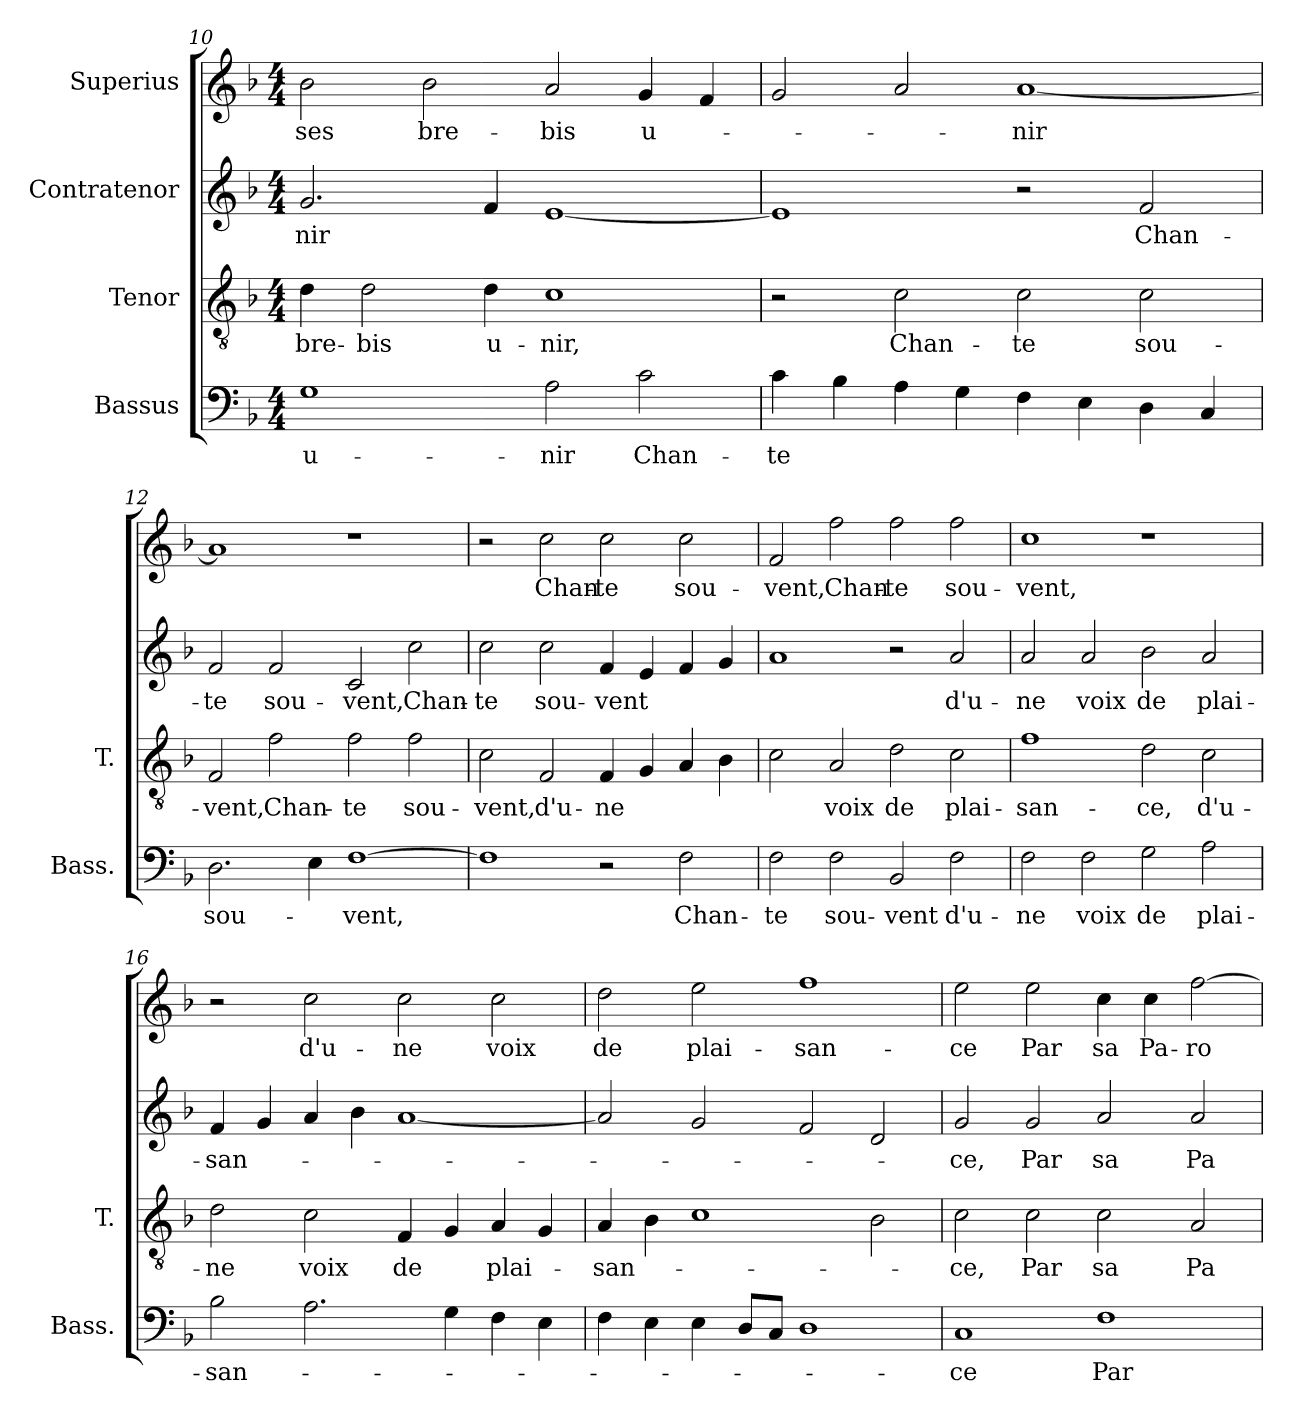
**kern	**text	**kern	**text	**kern	**text	**kern	**text
*part4	*part4	*part3	*part3	*part2	*part2	*part1	*part1
*staff4	*staff4	*staff3	*staff3	*staff2	*staff2	*staff1	*staff1
*I"Bassus	*	*I"Tenor	*	*I"Contratenor	*	*I"Superius	*
*I'Bass.	*	*I'T.	*	*	*	*	*
*clefF4	*	*clefGv2	*	*clefG2	*	*clefG2	*
*	*	*ITrd7c12	*	*	*	*	*
*k[b-]	*	*k[b-]	*	*k[b-]	*	*k[b-]	*
*F:	*	*F:	*	*F:	*	*F:	*
*M4/4	*	*M4/4	*	*M4/4	*	*M4/4	*
=10	=10	=10	=10	=10	=10	=10	=10
1G\	u-	4D\	bre-	2.g/	-nir	2b-\	ses
.	.	2D\	-bis	.	.	.	.
.	.	.	.	.	.	2b-\	bre-
.	.	4D\	u-	4f/	.	.	.
2A\	-nir	1C\	-nir,	[1e/	.	2a/	-bis
2c\	Chan-	.	.	.	.	4g/	u-
.	.	.	.	.	.	4f/	.
=11	=11	=11	=11	=11	=11	=11	=11
4c\	-te	2r	.	1e/]	.	2g/	.
4B-\	.	.	.	.	.	.	.
4A\	.	2C\	Chan-	.	.	2a/	.
4G\	.	.	.	.	.	.	.
4F\	.	2C\	-te	2r	.	[1a/	-nir
4E\	.	.	.	.	.	.	.
4D\	.	2C\	sou-	2f/	Chan-	.	.
4C/	.	.	.	.	.	.	.
!!LO:PB:g=z
=12	=12	=12	=12	=12	=12	=12	=12
2.D\	sou-	2FF/	-vent,	2f/	-te	1a/]	.
.	.	2F\	Chan-	2f/	sou-	.	.
4E\	.	.	.	.	.	.	.
[1F\	-vent,	2F\	-te	2c/	-vent,	1r	.
.	.	2F\	sou-	2cc\	Chan-	.	.
=13	=13	=13	=13	=13	=13	=13	=13
1F\]	.	2C\	-vent,	2cc\	-te	2r	.
.	.	2FF/	d'u-	2cc\	sou-	2cc\	Chan-
2r	.	4FF/	-ne	4f/	-vent	2cc\	-te
.	.	4GG/	.	4e/	.	.	.
2F\	Chan-	4AA/	.	4f/	.	2cc\	sou-
.	.	4BB-\	.	4g/	.	.	.
=14	=14	=14	=14	=14	=14	=14	=14
2F\	-te	2C\	.	1a/	.	2f/	-vent,
2F\	sou-	2AA/	voix	.	.	2ff\	Chan-
2BB-/	-vent	2D\	de	2r	.	2ff\	-te
2F\	d'u-	2C\	plai-	2a/	d'u-	2ff\	sou-
=15	=15	=15	=15	=15	=15	=15	=15
2F\	-ne	1F\	-san-	2a/	-ne	1cc\	-vent,
2F\	voix	.	.	2a/	voix	.	.
2G\	de	2D\	-ce,	2b-\	de	1r	.
2A\	plai-	2C\	d'u-	2a/	plai-	.	.
!!LO:LB:g=z
=16	=16	=16	=16	=16	=16	=16	=16
2B-\	-san-	2D\	-ne	4f/	-san-	2r	.
.	.	.	.	4g/	.	.	.
2.A\	.	2C\	voix	4a/	.	2cc\	d'u-
.	.	.	.	4b-\	.	.	.
.	.	4FF/	de	[1a/	.	2cc\	-ne
4G\	.	4GG/	.	.	.	.	.
4F\	.	4AA/	plai-	.	.	2cc\	voix
4E\	.	4GG/	.	.	.	.	.
=17	=17	=17	=17	=17	=17	=17	=17
4F\	.	4AA/	-san-	2a/]	.	2dd\	de
4E\	.	4BB-\	.	.	.	.	.
4E\	.	1C\	.	2g/	.	2ee\	plai-
8D/L	.	.	.	.	.	.	.
8C/J	.	.	.	.	.	.	.
1D/	.	.	.	2f/	.	1ff\	-san-
.	.	2BB-\	.	2d/	.	.	.
=18	=18	=18	=18	=18	=18	=18	=18
1C/	-ce	2C\	-ce,	2g/	-ce,	2ee\	-ce
.	.	2C\	Par	2g/	Par	2ee\	Par
1F\	Par	2C\	sa	2a/	sa	4cc\	sa
.	.	.	.	.	.	4cc\	Pa-
.	.	2AA/	Pa-	2a/	Pa-	[2ff\	-ro-
=	=	=	=	=	=	=	=
*-	*-	*-	*-	*-	*-	*-	*-
